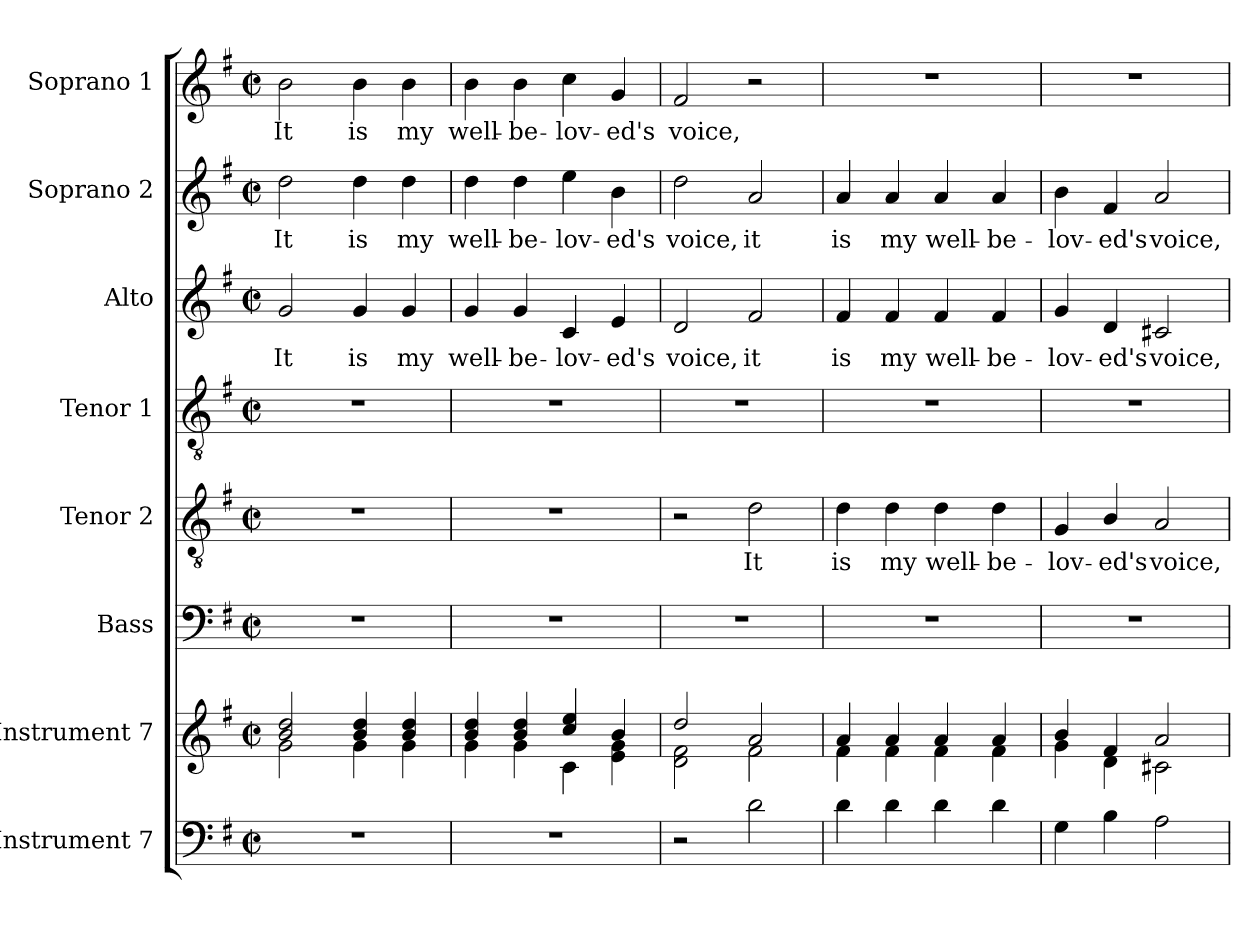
**kern	**kern	**kern	**kern	**text	**kern	**kern	**text	**kern	**text	**kern	**text
*part8	*part7	*part6	*part5	*part5	*part4	*part3	*part3	*part2	*part2	*part1	*part1
*staff8	*staff7	*staff6	*staff5	*staff5	*staff4	*staff3	*staff3	*staff2	*staff2	*staff1	*staff1
*I"Instrument 7	*I"Instrument 7	*I"Bass	*I"Tenor 2	*	*I"Tenor 1	*I"Alto	*	*I"Soprano 2	*	*I"Soprano 1	*
!!LO:PB:g=z
*stria5	*stria5	*stria5	*stria5	*	*stria5	*stria5	*	*stria5	*	*stria5	*
*clefF4	*clefG2	*clefF4	*clefGv2	*	*clefGv2	*clefG2	*	*clefG2	*	*clefG2	*
*k[f#]	*k[f#]	*k[f#]	*k[f#]	*	*k[f#]	*k[f#]	*	*k[f#]	*	*k[f#]	*
*G:	*G:	*G:	*G:	*	*G:	*G:	*	*G:	*	*G:	*
*M2/2	*M2/2	*M2/2	*M2/2	*	*M2/2	*M2/2	*	*M2/2	*	*M2/2	*
*met(c|)	*met(c|)	*met(c|)	*met(c|)	*	*met(c|)	*met(c|)	*	*met(c|)	*	*met(c|)	*
=1	=1	=1	=1	=1	=1	=1	=1	=1	=1	=1	=1
*	*^	*	*	*	*	*	*	*	*	*	*
!	!	!	!	!	!	!	!	!LO:LY:b:cj	!	!LO:LY:b:cj	!	!LO:LY:b:cj
1r	2b/ 2dd/	2g\	1r	1r	.	1r	2g/	It	2dd\	It	2b\	It
!	!	!	!	!	!	!	!	!LO:LY:b:cj	!	!LO:LY:b:cj	!	!LO:LY:b:cj
.	4dd/ 4b/	4g\	.	.	.	.	4g/	is	4dd\	is	4b\	is
!	!	!	!	!	!	!	!	!LO:LY:b:cj	!	!LO:LY:b:cj	!	!LO:LY:b:cj
.	4b/ 4dd/	4g\	.	.	.	.	4g/	my	4dd\	my	4b\	my
=2	=2	=2	=2	=2	=2	=2	=2	=2	=2	=2	=2	=2
!	!	!	!	!	!	!	!	!LO:LY:b:cj	!	!LO:LY:b:cj	!	!LO:LY:b:cj
1r	4b/ 4dd/	4g\	1r	1r	.	1r	4g/	well-	4dd\	well-	4b\	well-
!	!	!	!	!	!	!	!	!LO:LY:b:cj	!	!LO:LY:b:cj	!	!LO:LY:b:cj
.	4b/ 4dd/	4g\	.	.	.	.	4g/	-be-	4dd\	-be-	4b\	-be-
!	!	!	!	!	!	!	!	!LO:LY:b:cj	!	!LO:LY:b:cj	!	!LO:LY:b:cj
.	4ee/ 4cc/	4c\	.	.	.	.	4c/	-lov-	4ee\	-lov-	4cc\	-lov-
!	!	!	!	!	!	!	!	!LO:LY:b:cj	!	!LO:LY:b:cj	!	!LO:LY:b:cj
.	4b/	4e\ 4g\	.	.	.	.	4e/	-ed's	4b\	-ed's	4g/	-ed's
=3	=3	=3	=3	=3	=3	=3	=3	=3	=3	=3	=3	=3
!	!	!	!	!	!	!	!	!LO:LY:b:cj	!	!LO:LY:b:cj	!	!LO:LY:b:cj
2r	2dd/	2f#\ 2d\	1r	2r	.	1r	2d/	voice,	2dd\	voice,	2f#/	voice,
!	!	!	!	!	!LO:LY:b:cj	!	!	!LO:LY:b:cj	!	!LO:LY:b:cj	!	!
2d\	2a/	2f#\	.	2d\	It	.	2f#/	it	2a/	it	2r	.
=4	=4	=4	=4	=4	=4	=4	=4	=4	=4	=4	=4	=4
!	!	!	!	!	!LO:LY:b:cj	!	!	!LO:LY:b:cj	!	!LO:LY:b:cj	!	!
4d\	4a/	4f#\	1r	4d\	is	1r	4f#/	is	4a/	is	1r	.
!	!	!	!	!	!LO:LY:b:cj	!	!	!LO:LY:b:cj	!	!LO:LY:b:cj	!	!
4d\	4a/	4f#\	.	4d\	my	.	4f#/	my	4a/	my	.	.
!	!	!	!	!	!LO:LY:b:cj	!	!	!LO:LY:b:cj	!	!LO:LY:b:cj	!	!
4d\	4a/	4f#\	.	4d\	well-	.	4f#/	well-	4a/	well-	.	.
!	!	!	!	!	!LO:LY:b:cj	!	!	!LO:LY:b:cj	!	!LO:LY:b:cj	!	!
4d\	4a/	4f#\	.	4d\	-be-	.	4f#/	-be-	4a/	-be-	.	.
=5	=5	=5	=5	=5	=5	=5	=5	=5	=5	=5	=5	=5
!	!	!	!	!	!LO:LY:b:cj	!	!	!LO:LY:b:cj	!	!LO:LY:b:cj	!	!
4G\	4b/	4g\	1r	4G/	-lov-	1r	4g/	-lov-	4b\	-lov-	1r	.
!	!	!	!	!	!LO:LY:b:cj	!	!	!LO:LY:b:cj	!	!LO:LY:b:cj	!	!
4B\	4f#/	4d\	.	4B/	-ed's	.	4d/	-ed's	4f#/	-ed's	.	.
!	!	!	!	!	!LO:LY:b:cj	!	!	!LO:LY:b:cj	!	!LO:LY:b:cj	!	!
2A\	2a/	2c#X\	.	2A/	voice,	.	2c#X/	voice,	2a/	voice,	.	.
*	*v	*v	*	*	*	*	*	*	*	*	*	*
=	=	=	=	=	=	=	=	=	=	=	=
*-	*-	*-	*-	*-	*-	*-	*-	*-	*-	*-	*-
